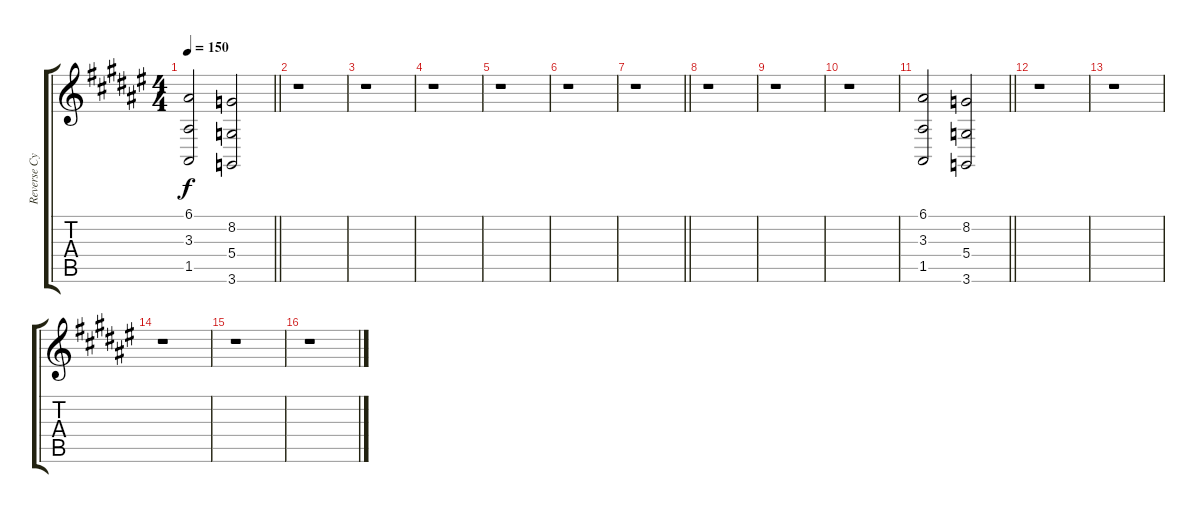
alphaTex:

\track ("Reverse Cymbal/Orchestra Hit" "Reverse Cy") {instrument reversecymbal}
\staff {score tabs}
\tuning (E4 B3 G3 D3 A2 E2) {hide}
\ts (4 4)
\tempo 150
\clef g2
\barLineRight lightlight
\ks d#minor
(6.1 3.3 1.5).2{dy f} (8.2 5.4 3.6).2 |
r.1 |
r.1 |
r.1 |
r.1 |
r.1 |
\barLineRight lightlight
r.1 |
r.1 |
r.1 |
r.1 |
\barLineRight lightlight
(6.1 3.3 1.5).2 (8.2 5.4 3.6).2 |
r.1 |
r.1 |
r.1 |
r.1 |
r.1
